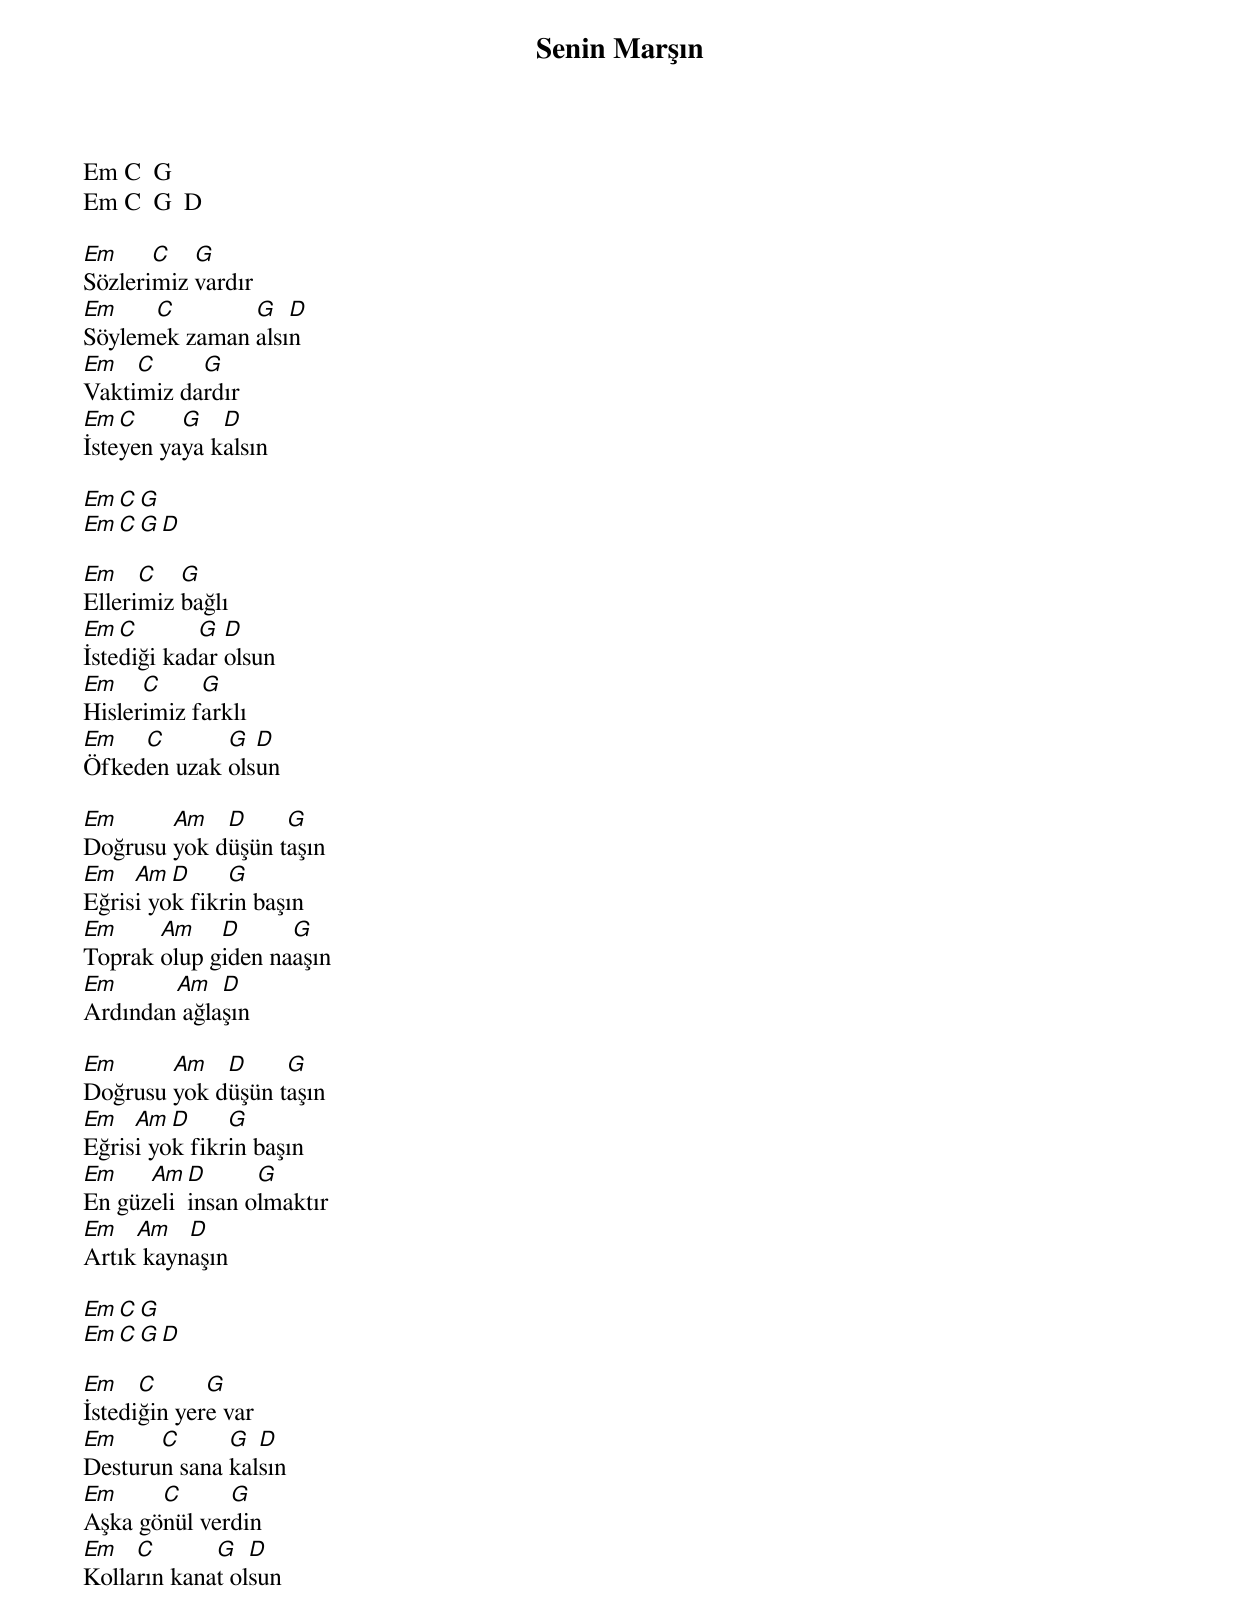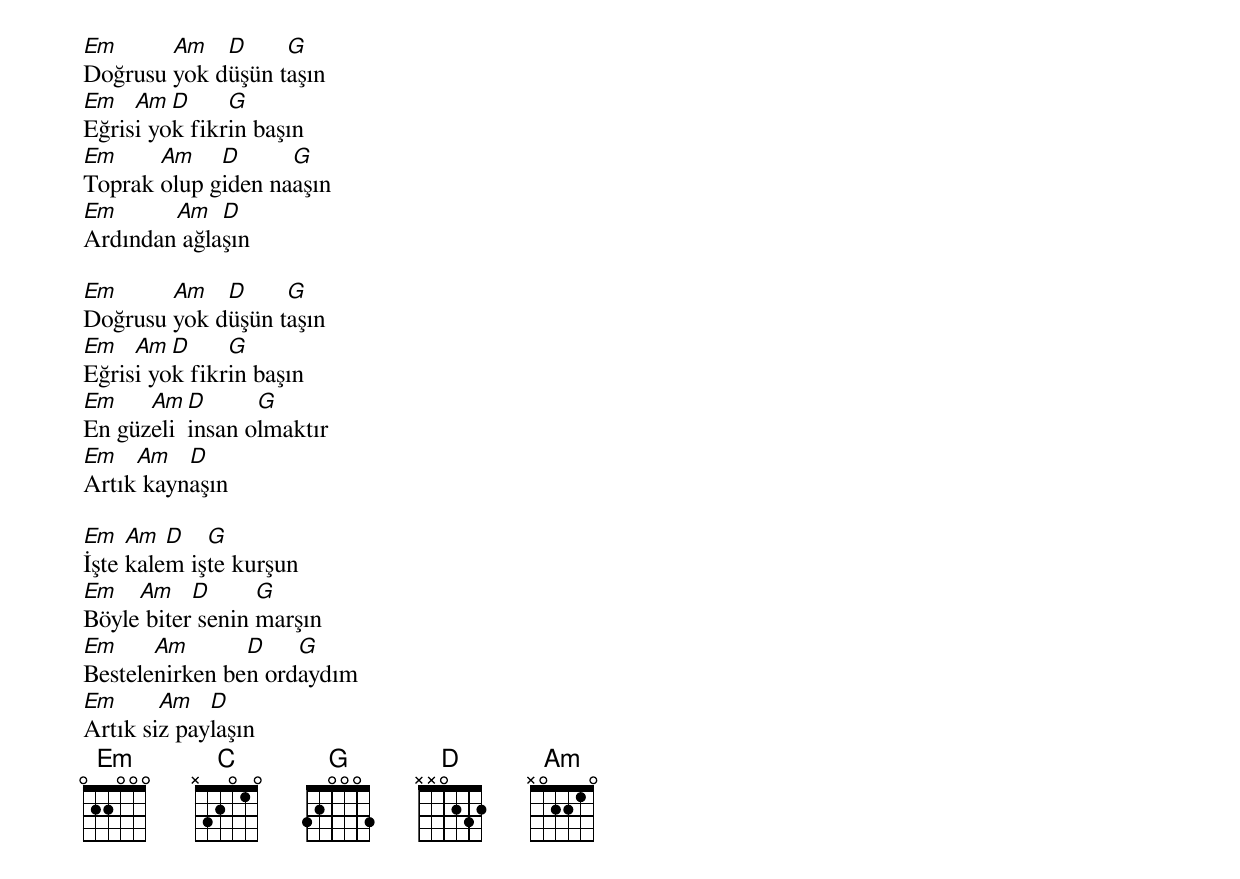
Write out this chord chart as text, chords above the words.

{title: Senin Marşın}
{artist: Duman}

Em C  G
Em C  G  D

Em     C   G
Sözlerimiz vardır
Em    C        G   D
Söylemek zaman alsın
Em   C     G
Vaktimiz dardır
Em  C     G   D
İsteyen yaya kalsın

Em C  G
Em C  G  D

Em    C   G
Ellerimiz bağlı
Em  C       G  D
İstediği kadar olsun
Em    C     G
Hislerimiz farklı
Em   C       G  D
Öfkeden uzak olsun

Em      Am   D     G
Doğrusu yok düşün taşın
Em   Am  D     G
Eğrisi yok fikrin başın
Em     Am    D      G
Toprak olup giden naaşın
Em      Am   D
Ardından ağlaşın

Em      Am   D     G
Doğrusu yok düşün taşın
Em   Am  D     G
Eğrisi yok fikrin başın
Em    Am  D      G
En güzeli insan olmaktır
Em   Am   D
Artık kaynaşın

Em C  G
Em C  G  D

Em    C      G
İstediğin yere var
Em     C      G  D
Desturun sana kalsın
Em     C      G
Aşka gönül verdin
Em   C       G   D
Kolların kanat olsun

Em      Am   D     G
Doğrusu yok düşün taşın
Em   Am  D     G
Eğrisi yok fikrin başın
Em     Am    D      G
Toprak olup giden naaşın
Em      Am   D
Ardından ağlaşın

Em      Am   D     G
Doğrusu yok düşün taşın
Em   Am  D     G
Eğrisi yok fikrin başın
Em    Am  D      G
En güzeli insan olmaktır
Em   Am   D
Artık kaynaşın

Em   Am  D   G
İşte kalem işte kurşun
Em   Am    D      G
Böyle biter senin marşın
Em     Am       D    G
Bestelenirken ben ordaydım
Em      Am   D
Artık siz paylaşın
